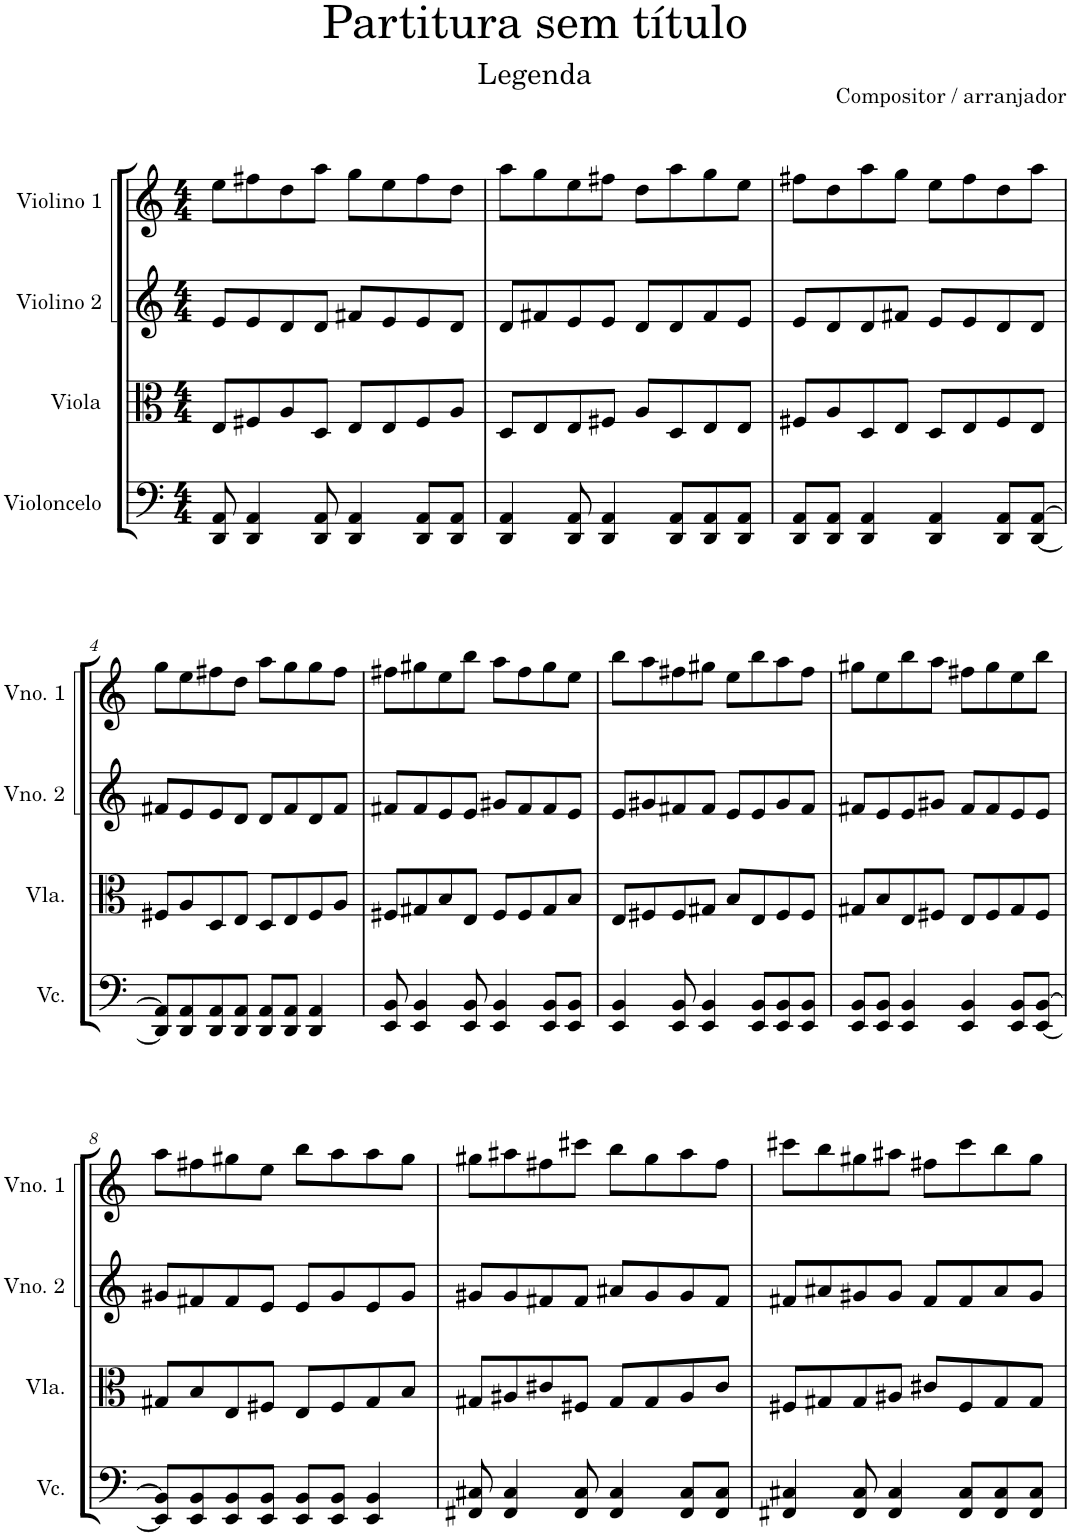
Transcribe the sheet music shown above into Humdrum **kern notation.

**kern	**kern	**kern	**kern
*part4	*part3	*part2	*part1
*staff4	*staff3	*staff2	*staff1
*I"Violoncelo	*I"Viola	*I"Violino 2	*I"Violino 1
*I'Vc.	*I'Vla.	*I'Vno. 2	*I'Vno. 1
*clefF4	*clefC3	*clefG2	*clefG2
*k[]	*k[]	*k[]	*k[]
*M4/4	*M4/4	*M4/4	*M4/4
=1	=1	=1	=1
8DD/ 8AA/	8E/L	8e/L	8ee\L
4DD/ 4AA/	8F#X/	8e/	8ff#X\
.	8A/	8d/	8dd\
8DD/ 8AA/	8D/J	8d/J	8aa\J
4DD/ 4AA/	8E/L	8f#X/L	8gg\L
.	8E/	8e/	8ee\
8DD/ 8AA/L	8F#/	8e/	8ff#\
8DD/ 8AA/J	8A/J	8d/J	8dd\J
=2	=2	=2	=2
4DD/ 4AA/	8D/L	8d/L	8aa\L
.	8E/	8f#X/	8gg\
8DD/ 8AA/	8E/	8e/	8ee\
4DD/ 4AA/	8F#X/J	8e/J	8ff#X\J
.	8A/L	8d/L	8dd\L
8DD/ 8AA/L	8D/	8d/	8aa\
8DD/ 8AA/	8E/	8f#/	8gg\
8DD/ 8AA/J	8E/J	8e/J	8ee\J
=3	=3	=3	=3
8DD/ 8AA/L	8F#X/L	8e/L	8ff#X\L
8DD/ 8AA/J	8A/	8d/	8dd\
4DD/ 4AA/	8D/	8d/	8aa\
.	8E/J	8f#X/J	8gg\J
4DD/ 4AA/	8D/L	8e/L	8ee\L
.	8E/	8e/	8ff#\
8DD/ 8AA/L	8F#/	8d/	8dd\
[8DD/ [8AA/J	8E/J	8d/J	8aa\J
!!LO:LB:g=z
=4	=4	=4	=4
8DD/] 8AA/]L	8F#X/L	8f#X/L	8gg\L
8DD/ 8AA/	8A/	8e/	8ee\
8DD/ 8AA/	8D/	8e/	8ff#X\
8DD/ 8AA/J	8E/J	8d/J	8dd\J
8DD/ 8AA/L	8D/L	8d/L	8aa\L
8DD/ 8AA/J	8E/	8f#/	8gg\
4DD/ 4AA/	8F#/	8d/	8gg\
.	8A/J	8f#/J	8ff#\J
=5	=5	=5	=5
8EE/ 8BB/	8F#X/L	8f#X/L	8ff#X\L
4EE/ 4BB/	8G#X/	8f#/	8gg#X\
.	8B/	8e/	8ee\
8EE/ 8BB/	8E/J	8e/J	8bb\J
4EE/ 4BB/	8F#/L	8g#X/L	8aa\L
.	8F#/	8f#/	8ff#\
8EE/ 8BB/L	8G#/	8f#/	8gg#\
8EE/ 8BB/J	8B/J	8e/J	8ee\J
=6	=6	=6	=6
4EE/ 4BB/	8E/L	8e/L	8bb\L
.	8F#X/	8g#X/	8aa\
8EE/ 8BB/	8F#/	8f#X/	8ff#X\
4EE/ 4BB/	8G#X/J	8f#/J	8gg#X\J
.	8B/L	8e/L	8ee\L
8EE/ 8BB/L	8E/	8e/	8bb\
8EE/ 8BB/	8F#/	8g#/	8aa\
8EE/ 8BB/J	8F#/J	8f#/J	8ff#\J
=7	=7	=7	=7
8EE/ 8BB/L	8G#X/L	8f#X/L	8gg#X\L
8EE/ 8BB/J	8B/	8e/	8ee\
4EE/ 4BB/	8E/	8e/	8bb\
.	8F#X/J	8g#X/J	8aa\J
4EE/ 4BB/	8E/L	8f#/L	8ff#X\L
.	8F#/	8f#/	8gg#\
8EE/ 8BB/L	8G#/	8e/	8ee\
[8EE/ [8BB/J	8F#/J	8e/J	8bb\J
!!LO:LB:g=z
=8	=8	=8	=8
8EE/] 8BB/]L	8G#X/L	8g#X/L	8aa\L
8EE/ 8BB/	8B/	8f#X/	8ff#X\
8EE/ 8BB/	8E/	8f#/	8gg#X\
8EE/ 8BB/J	8F#X/J	8e/J	8ee\J
8EE/ 8BB/L	8E/L	8e/L	8bb\L
8EE/ 8BB/J	8F#/	8g#/	8aa\
4EE/ 4BB/	8G#/	8e/	8aa\
.	8B/J	8g#/J	8gg#\J
=9	=9	=9	=9
8FF#X/ 8C#X/	8G#X/L	8g#X/L	8gg#X\L
4FF#/ 4C#/	8A#X/	8g#/	8aa#X\
.	8c#X/	8f#X/	8ff#X\
8FF#/ 8C#/	8F#X/J	8f#/J	8ccc#X\J
4FF#/ 4C#/	8G#/L	8a#X/L	8bb\L
.	8G#/	8g#/	8gg#\
8FF#/ 8C#/L	8A#/	8g#/	8aa#\
8FF#/ 8C#/J	8c#/J	8f#/J	8ff#\J
=10	=10	=10	=10
4FF#X/ 4C#X/	8F#X/L	8f#X/L	8ccc#X\L
.	8G#X/	8a#X/	8bb\
8FF#/ 8C#/	8G#/	8g#X/	8gg#X\
4FF#/ 4C#/	8A#X/J	8g#/J	8aa#X\J
.	8c#X/L	8f#/L	8ff#X\L
8FF#/ 8C#/L	8F#/	8f#/	8ccc#\
8FF#/ 8C#/	8G#/	8a#/	8bb\
8FF#/ 8C#/J	8G#/J	8g#/J	8gg#\J
=	=	=	=
*-	*-	*-	*-
